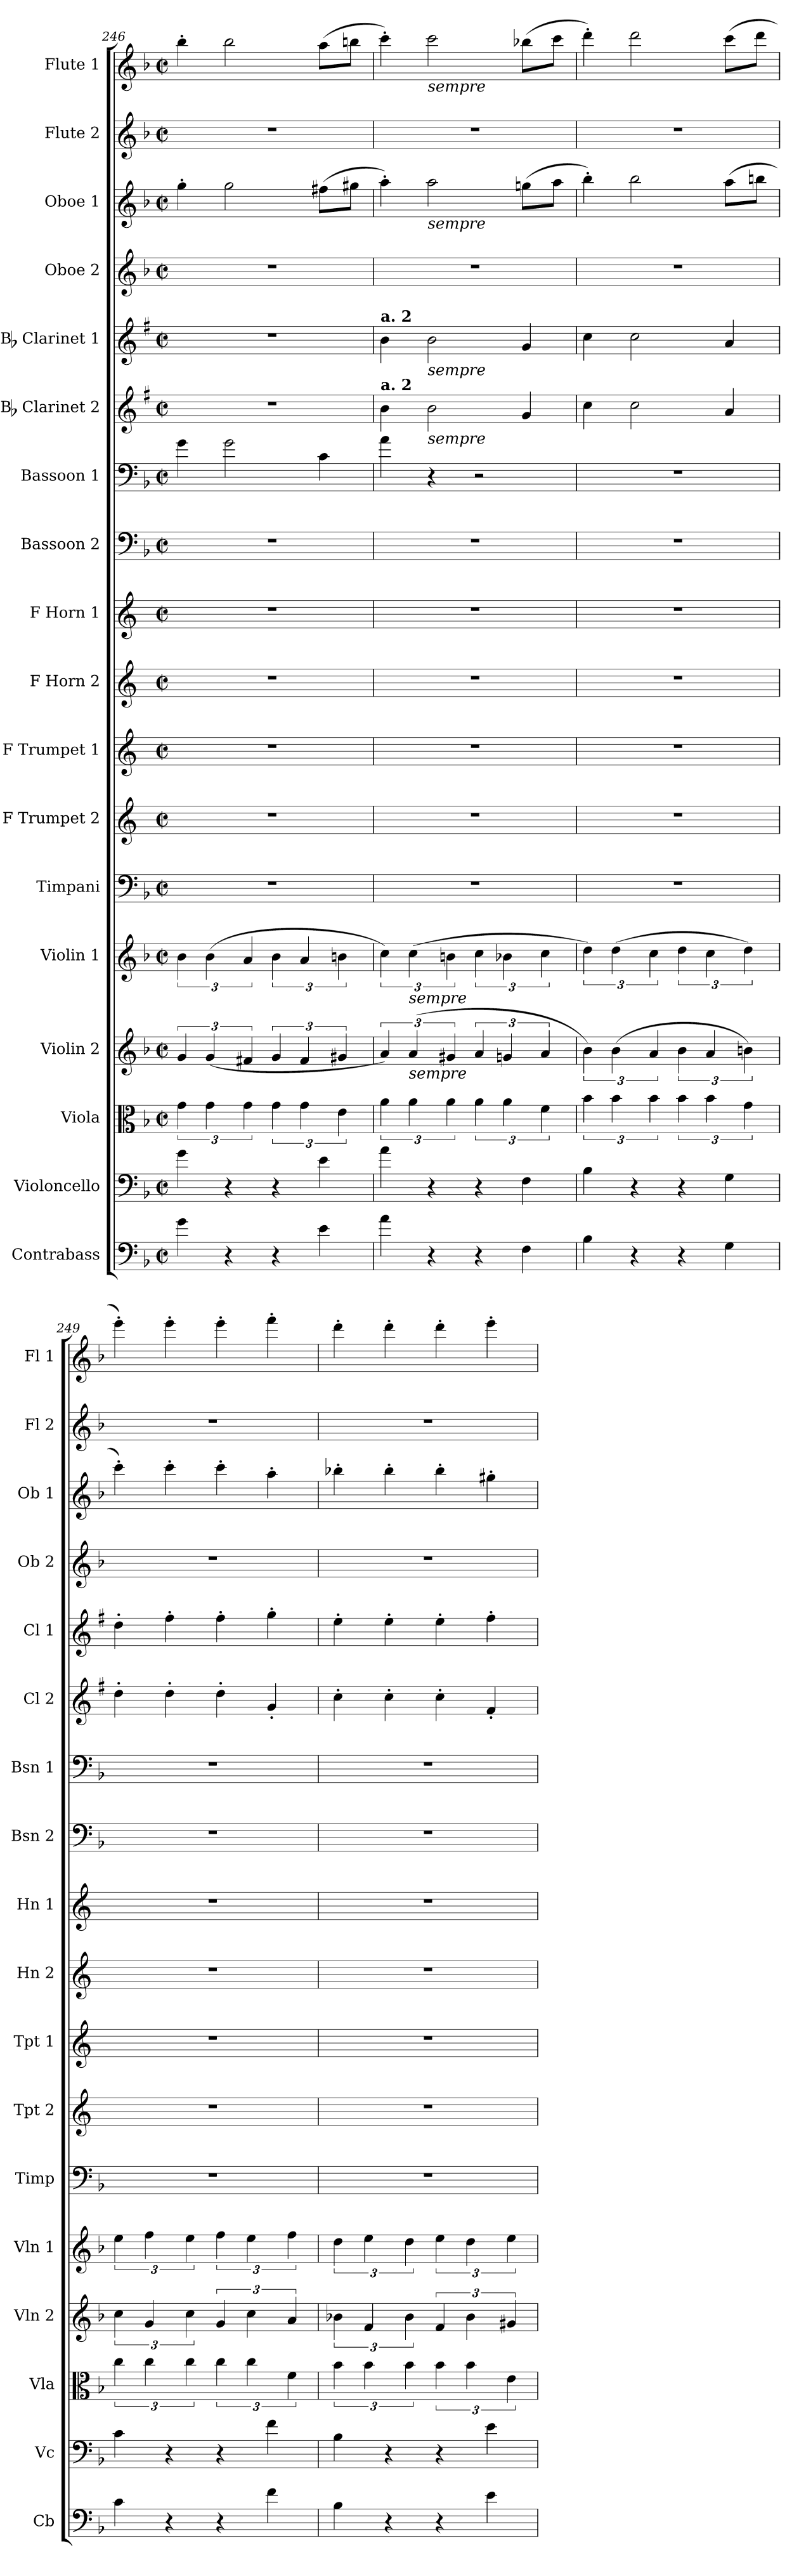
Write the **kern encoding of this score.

**kern	**kern	**kern	**kern	**kern	**kern	**kern	**kern	**kern	**kern	**kern	**kern	**kern	**kern	**kern	**kern	**kern	**kern
*part18	*part17	*part16	*part15	*part14	*part13	*part12	*part11	*part10	*part9	*part8	*part7	*part6	*part5	*part4	*part3	*part2	*part1
*staff18	*staff17	*staff16	*staff15	*staff14	*staff13	*staff12	*staff11	*staff10	*staff9	*staff8	*staff7	*staff6	*staff5	*staff4	*staff3	*staff2	*staff1
*I"Contrabass	*I"Violoncello	*I"Viola	*I"Violin 2	*I"Violin 1	*I"Timpani	*I"F Trumpet 2	*I"F Trumpet 1	*I"F Horn 2	*I"F Horn 1	*I"Bassoon 2	*I"Bassoon 1	*I"Bb Clarinet 2	*I"Bb Clarinet 1	*I"Oboe 2	*I"Oboe 1	*I"Flute 2	*I"Flute 1
*I'Cb	*I'Vc	*I'Vla	*I'Vln 2	*I'Vln 1	*I'Timp	*I'Tpt 2	*I'Tpt 1	*I'Hn 2	*I'Hn 1	*I'Bsn 2	*I'Bsn 1	*I'Cl 2	*I'Cl 1	*I'Ob 2	*I'Ob 1	*I'Fl 2	*I'Fl 1
*clefF4	*clefF4	*clefC3	*clefG2	*clefG2	*clefF4	*clefG2	*clefG2	*clefG2	*clefG2	*clefF4	*clefF4	*clefG2	*clefG2	*clefG2	*clefG2	*clefG2	*clefG2
*ITrd7c12	*	*	*	*	*	*ITrd-3c-5	*ITrd-3c-5	*ITrd4c7	*ITrd4c7	*	*	*ITrd1c2	*ITrd1c2	*	*	*	*
*k[b-]	*k[b-]	*k[b-]	*k[b-]	*k[b-]	*k[b-]	*k[b-]	*k[b-]	*k[b-]	*k[b-]	*k[b-]	*k[b-]	*k[b-]	*k[b-]	*k[b-]	*k[b-]	*k[b-]	*k[b-]
*M2/2	*M2/2	*M2/2	*M2/2	*M2/2	*M2/2	*M2/2	*M2/2	*M2/2	*M2/2	*M2/2	*M2/2	*M2/2	*M2/2	*M2/2	*M2/2	*M2/2	*M2/2
*met(c|)	*met(c|)	*met(c|)	*met(c|)	*met(c|)	*met(c|)	*met(c|)	*met(c|)	*met(c|)	*met(c|)	*met(c|)	*met(c|)	*met(c|)	*met(c|)	*met(c|)	*met(c|)	*met(c|)	*met(c|)
=246	=246	=246	=246	=246	=246	=246	=246	=246	=246	=246	=246	=246	=246	=246	=246	=246	=246
4G\	4g\	6g\	6g/	6b-\	1r	1r	1r	1r	1r	1r	4g\	1r	1r	1r	4gg'\	1r	4bb-'\
.	.	6g\	(6g/	(6b-\	.	.	.	.	.	.	.	.	.	.	.	.	.
4r	4r	.	.	.	.	.	.	.	.	.	2g\	.	.	.	2gg\	.	2bb-\
.	.	6g\	6f#X/	6a/	.	.	.	.	.	.	.	.	.	.	.	.	.
4r	4r	6g\	6g/	6b-\	.	.	.	.	.	.	.	.	.	.	.	.	.
.	.	6g\	6f#/	6a/	.	.	.	.	.	.	.	.	.	.	.	.	.
4E\	4e\	.	.	.	.	.	.	.	.	.	4c\	.	.	.	(8ff#X\L	.	(8aa\L
.	.	6e\	6g#X/	6bn\	.	.	.	.	.	.	.	.	.	.	.	.	.
.	.	.	.	.	.	.	.	.	.	.	.	.	.	.	8gg#X\J	.	8bbn\J
=247	=247	=247	=247	=247	=247	=247	=247	=247	=247	=247	=247	=247	=247	=247	=247	=247	=247
!	!	!	!	!	!	!	!	!	!	!	!	!	!LO:TX:a:B:t=a. 2	!	!	!	!
!	!	!	!	!	!	!	!	!	!	!	!	!LO:TX:a:B:t=a. 2	!	!	!	!	!
4A\	4a\	6a\	6a/)	6cc\)	1r	1r	1r	1r	1r	1r	4a\	4a\	4a\	1r	4aa'\)	1r	4ccc'\)
!	!	!	!	!LO:TX:b:i:t=sempre	!	!	!	!	!	!	!	!	!	!	!	!	!
!	!	!	!LO:TX:b:i:t=sempre	!	!	!	!	!	!	!	!	!	!	!	!	!	!
.	.	6a\	(6a/	(6cc\	.	.	.	.	.	.	.	.	.	.	.	.	.
!	!	!	!	!	!	!	!	!	!	!	!	!	!	!	!	!	!LO:TX:b:i:t=sempre
!	!	!	!	!	!	!	!	!	!	!	!	!	!	!	!LO:TX:b:i:t=sempre	!	!
!	!	!	!	!	!	!	!	!	!	!	!	!	!LO:TX:b:i:t=sempre	!	!	!	!
!	!	!	!	!	!	!	!	!	!	!	!	!LO:TX:b:i:t=sempre	!	!	!	!	!
4r	4r	.	.	.	.	.	.	.	.	.	4r	2a\	2a\	.	2aa\	.	2ccc\
.	.	6a\	6g#X/	6bn\	.	.	.	.	.	.	.	.	.	.	.	.	.
4r	4r	6a\	6a/	6cc\	.	.	.	.	.	.	2r	.	.	.	.	.	.
.	.	6a\	6gn/	6b-X\	.	.	.	.	.	.	.	.	.	.	.	.	.
4FF\	4F\	.	.	.	.	.	.	.	.	.	.	4f/	4f/	.	(8ggn\L	.	(8bb-X\L
.	.	6f\	6a/	6cc\	.	.	.	.	.	.	.	.	.	.	.	.	.
.	.	.	.	.	.	.	.	.	.	.	.	.	.	.	8aa\J	.	8ccc\J
=248	=248	=248	=248	=248	=248	=248	=248	=248	=248	=248	=248	=248	=248	=248	=248	=248	=248
4BB-\	4B-\	6b-\	6b-\)	6dd\)	1r	1r	1r	1r	1r	1r	1r	4b-\	4b-\	1r	4bb-'\)	1r	4ddd'\)
.	.	6b-\	(6b-\	(6dd\	.	.	.	.	.	.	.	.	.	.	.	.	.
4r	4r	.	.	.	.	.	.	.	.	.	.	2b-\	2b-\	.	2bb-\	.	2ddd\
.	.	6b-\	6a/	6cc\	.	.	.	.	.	.	.	.	.	.	.	.	.
4r	4r	6b-\	6b-\	6dd\	.	.	.	.	.	.	.	.	.	.	.	.	.
.	.	6b-\	6a/	6cc\	.	.	.	.	.	.	.	.	.	.	.	.	.
4GG\	4G\	.	.	.	.	.	.	.	.	.	.	4g/	4g/	.	(8aa\L	.	(8ccc\L
.	.	6g\	6bn\)	6dd\)	.	.	.	.	.	.	.	.	.	.	.	.	.
.	.	.	.	.	.	.	.	.	.	.	.	.	.	.	8bbn\J	.	8ddd\J
=249	=249	=249	=249	=249	=249	=249	=249	=249	=249	=249	=249	=249	=249	=249	=249	=249	=249
4C\	4c\	6cc\	6cc\	6ee\	1r	1r	1r	1r	1r	1r	1r	4cc'\	4cc'\	1r	4ccc'\)	1r	4eee'\)
.	.	6cc\	6g/	6ff\	.	.	.	.	.	.	.	.	.	.	.	.	.
4r	4r	.	.	.	.	.	.	.	.	.	.	4cc'\	4ee'\	.	4ccc'\	.	4eee'\
.	.	6cc\	6cc\	6ee\	.	.	.	.	.	.	.	.	.	.	.	.	.
4r	4r	6cc\	6g/	6ff\	.	.	.	.	.	.	.	4cc'\	4ee'\	.	4ccc'\	.	4eee'\
.	.	6cc\	6cc\	6ee\	.	.	.	.	.	.	.	.	.	.	.	.	.
4F\	4f\	.	.	.	.	.	.	.	.	.	.	4f'/	4ff'\	.	4aa'\	.	4fff'\
.	.	6f\	6a/	6ff\	.	.	.	.	.	.	.	.	.	.	.	.	.
=250	=250	=250	=250	=250	=250	=250	=250	=250	=250	=250	=250	=250	=250	=250	=250	=250	=250
4BB-\	4B-\	6b-\	6b-X\	6dd\	1r	1r	1r	1r	1r	1r	1r	4b-'\	4dd'\	1r	4bb-X'\	1r	4ddd'\
.	.	6b-\	6f/	6ee\	.	.	.	.	.	.	.	.	.	.	.	.	.
4r	4r	.	.	.	.	.	.	.	.	.	.	4b-'\	4dd'\	.	4bb-'\	.	4ddd'\
.	.	6b-\	6b-\	6dd\	.	.	.	.	.	.	.	.	.	.	.	.	.
4r	4r	6b-\	6f/	6ee\	.	.	.	.	.	.	.	4b-'\	4dd'\	.	4bb-'\	.	4ddd'\
.	.	6b-\	6b-\	6dd\	.	.	.	.	.	.	.	.	.	.	.	.	.
4E\	4e\	.	.	.	.	.	.	.	.	.	.	4e'/	4ee'\	.	4gg#X'\	.	4eee'\
.	.	6e\	6g#X/	6ee\	.	.	.	.	.	.	.	.	.	.	.	.	.
=	=	=	=	=	=	=	=	=	=	=	=	=	=	=	=	=	=
*-	*-	*-	*-	*-	*-	*-	*-	*-	*-	*-	*-	*-	*-	*-	*-	*-	*-
